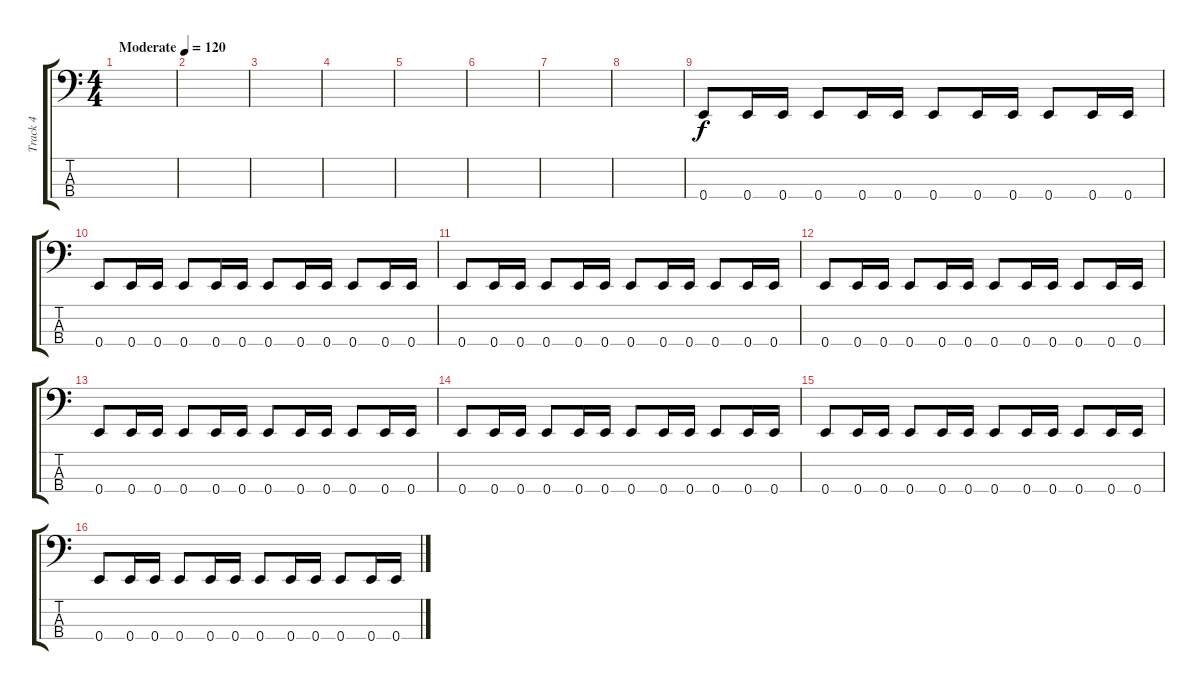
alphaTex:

\track ("Track 4" "Track 4") {instrument electricbassfinger}
\staff {score tabs}
\tuning (G2 D2 A1 E1) {hide}
\ts (4 4)
\tempo (120 "Moderate")
\clef f4
\ks c
|
|
|
|
|
|
|
|
0.4.8 0.4.16 0.4.16 0.4.8 0.4.16 0.4.16 0.4.8 0.4.16 0.4.16 0.4.8 0.4.16 0.4.16 |
0.4.8 0.4.16 0.4.16 0.4.8 0.4.16 0.4.16 0.4.8 0.4.16 0.4.16 0.4.8 0.4.16 0.4.16 |
0.4.8 0.4.16 0.4.16 0.4.8 0.4.16 0.4.16 0.4.8 0.4.16 0.4.16 0.4.8 0.4.16 0.4.16 |
0.4.8 0.4.16 0.4.16 0.4.8 0.4.16 0.4.16 0.4.8 0.4.16 0.4.16 0.4.8 0.4.16 0.4.16 |
0.4.8 0.4.16 0.4.16 0.4.8 0.4.16 0.4.16 0.4.8 0.4.16 0.4.16 0.4.8 0.4.16 0.4.16 |
0.4.8 0.4.16 0.4.16 0.4.8 0.4.16 0.4.16 0.4.8 0.4.16 0.4.16 0.4.8 0.4.16 0.4.16 |
0.4.8 0.4.16 0.4.16 0.4.8 0.4.16 0.4.16 0.4.8 0.4.16 0.4.16 0.4.8 0.4.16 0.4.16 |
0.4.8 0.4.16 0.4.16 0.4.8 0.4.16 0.4.16 0.4.8 0.4.16 0.4.16 0.4.8 0.4.16 0.4.16
